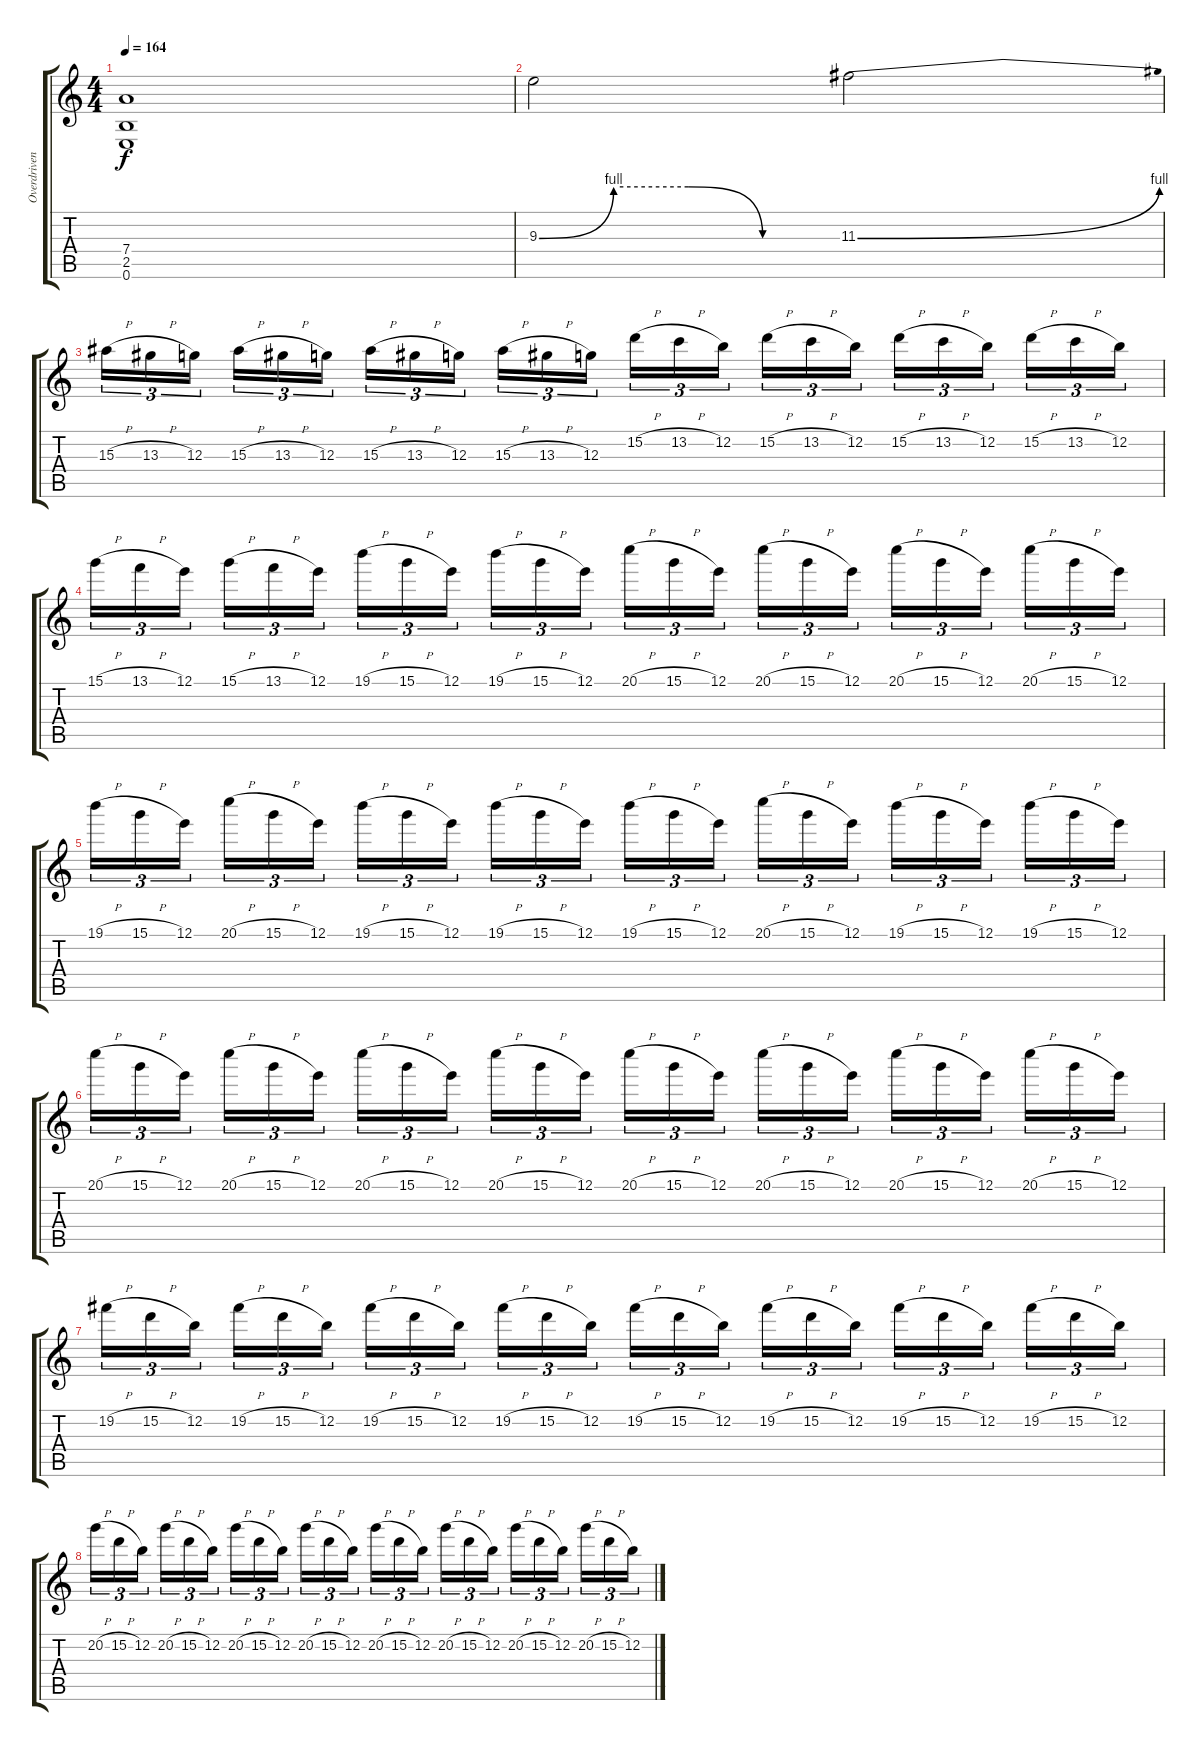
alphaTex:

\track ("Overdriven lead" "Overdriven") {instrument overdrivenguitar}
\staff {score tabs}
\tuning (E4 B3 G3 D3 A2 E2) {hide}
\ts (4 4)
\tempo 164
\clef g2
\ks c
(7.4{t} 2.5{t} 0.6{t}).1{dy f} |
9.3{be (custom 0 0 15 4 30 4 45 0 60 0)}.2{balance 5} 11.3{be (bend 0 0 60 4)}.2 |
15.3{h}.16{tu (3 2)} 13.3{h}.16{tu (3 2)} 12.3.16{tu (3 2)} 15.3{h}.16{tu (3 2)} 13.3{h}.16{tu (3 2)} 12.3.16{tu (3 2)} 15.3{h}.16{tu (3 2)} 13.3{h}.16{tu (3 2)} 12.3.16{tu (3 2)} 15.3{h}.16{tu (3 2)} 13.3{h}.16{tu (3 2)} 12.3.16{tu (3 2)} 15.2{h}.16{tu (3 2)} 13.2{h}.16{tu (3 2)} 12.2.16{tu (3 2)} 15.2{h}.16{tu (3 2)} 13.2{h}.16{tu (3 2)} 12.2.16{tu (3 2)} 15.2{h}.16{tu (3 2)} 13.2{h}.16{tu (3 2)} 12.2.16{tu (3 2)} 15.2{h}.16{tu (3 2)} 13.2{h}.16{tu (3 2)} 12.2.16{tu (3 2)} |
15.1{h}.16{tu (3 2)} 13.1{h}.16{tu (3 2)} 12.1.16{tu (3 2)} 15.1{h}.16{tu (3 2)} 13.1{h}.16{tu (3 2)} 12.1.16{tu (3 2)} 19.1{h}.16{tu (3 2)} 15.1{h}.16{tu (3 2)} 12.1.16{tu (3 2)} 19.1{h}.16{tu (3 2)} 15.1{h}.16{tu (3 2)} 12.1.16{tu (3 2)} 20.1{h}.16{tu (3 2)} 15.1{h}.16{tu (3 2)} 12.1.16{tu (3 2)} 20.1{h}.16{tu (3 2)} 15.1{h}.16{tu (3 2)} 12.1.16{tu (3 2)} 20.1{h}.16{tu (3 2)} 15.1{h}.16{tu (3 2)} 12.1.16{tu (3 2)} 20.1{h}.16{tu (3 2)} 15.1{h}.16{tu (3 2)} 12.1.16{tu (3 2)} |
19.1{h}.16{tu (3 2)} 15.1{h}.16{tu (3 2)} 12.1.16{tu (3 2)} 20.1{h}.16{tu (3 2)} 15.1{h}.16{tu (3 2)} 12.1.16{tu (3 2)} 19.1{h}.16{tu (3 2)} 15.1{h}.16{tu (3 2)} 12.1.16{tu (3 2)} 19.1{h}.16{tu (3 2)} 15.1{h}.16{tu (3 2)} 12.1.16{tu (3 2)} 19.1{h}.16{tu (3 2)} 15.1{h}.16{tu (3 2)} 12.1.16{tu (3 2)} 20.1{h}.16{tu (3 2)} 15.1{h}.16{tu (3 2)} 12.1.16{tu (3 2)} 19.1{h}.16{tu (3 2)} 15.1{h}.16{tu (3 2)} 12.1.16{tu (3 2)} 19.1{h}.16{tu (3 2)} 15.1{h}.16{tu (3 2)} 12.1.16{tu (3 2)} |
20.1{h}.16{tu (3 2)} 15.1{h}.16{tu (3 2)} 12.1.16{tu (3 2)} 20.1{h}.16{tu (3 2)} 15.1{h}.16{tu (3 2)} 12.1.16{tu (3 2)} 20.1{h}.16{tu (3 2)} 15.1{h}.16{tu (3 2)} 12.1.16{tu (3 2)} 20.1{h}.16{tu (3 2)} 15.1{h}.16{tu (3 2)} 12.1.16{tu (3 2)} 20.1{h}.16{tu (3 2)} 15.1{h}.16{tu (3 2)} 12.1.16{tu (3 2)} 20.1{h}.16{tu (3 2)} 15.1{h}.16{tu (3 2)} 12.1.16{tu (3 2)} 20.1{h}.16{tu (3 2)} 15.1{h}.16{tu (3 2)} 12.1.16{tu (3 2)} 20.1{h}.16{tu (3 2)} 15.1{h}.16{tu (3 2)} 12.1.16{tu (3 2)} |
19.2{h}.16{tu (3 2)} 15.2{h}.16{tu (3 2)} 12.2.16{tu (3 2)} 19.2{h}.16{tu (3 2)} 15.2{h}.16{tu (3 2)} 12.2.16{tu (3 2)} 19.2{h}.16{tu (3 2)} 15.2{h}.16{tu (3 2)} 12.2.16{tu (3 2)} 19.2{h}.16{tu (3 2)} 15.2{h}.16{tu (3 2)} 12.2.16{tu (3 2)} 19.2{h}.16{tu (3 2)} 15.2{h}.16{tu (3 2)} 12.2.16{tu (3 2)} 19.2{h}.16{tu (3 2)} 15.2{h}.16{tu (3 2)} 12.2.16{tu (3 2)} 19.2{h}.16{tu (3 2)} 15.2{h}.16{tu (3 2)} 12.2.16{tu (3 2)} 19.2{h}.16{tu (3 2)} 15.2{h}.16{tu (3 2)} 12.2.16{tu (3 2)} |
20.2{h}.16{tu (3 2)} 15.2{h}.16{tu (3 2)} 12.2.16{tu (3 2)} 20.2{h}.16{tu (3 2)} 15.2{h}.16{tu (3 2)} 12.2.16{tu (3 2)} 20.2{h}.16{tu (3 2)} 15.2{h}.16{tu (3 2)} 12.2.16{tu (3 2)} 20.2{h}.16{tu (3 2)} 15.2{h}.16{tu (3 2)} 12.2.16{tu (3 2)} 20.2{h}.16{tu (3 2)} 15.2{h}.16{tu (3 2)} 12.2.16{tu (3 2)} 20.2{h}.16{tu (3 2)} 15.2{h}.16{tu (3 2)} 12.2.16{tu (3 2)} 20.2{h}.16{tu (3 2)} 15.2{h}.16{tu (3 2)} 12.2.16{tu (3 2)} 20.2{h}.16{tu (3 2)} 15.2{h}.16{tu (3 2)} 12.2.16{tu (3 2)}
